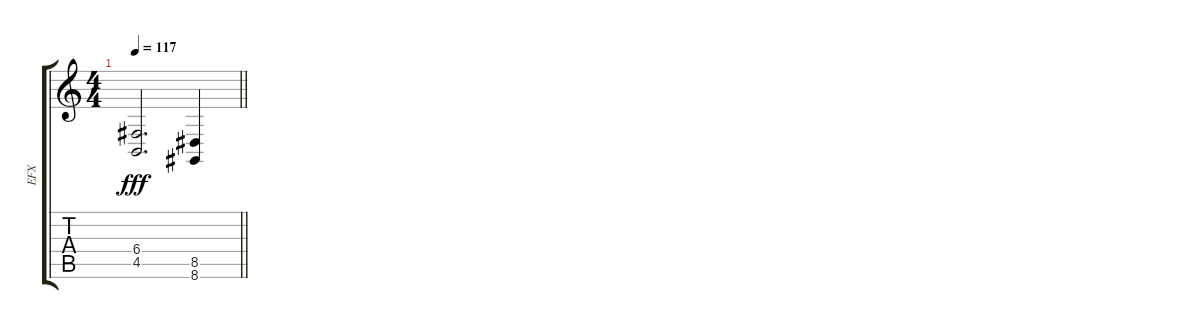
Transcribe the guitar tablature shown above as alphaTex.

\track ("EFX" "EFX") {instrument fx7echoes}
\staff {score tabs}
\tuning (D4 A3 F3 C3 G2 C2) {hide}
\ts (4 4)
\tempo 117
\clef g2
\barLineRight lightlight
\ks c
(6.4 4.5).2{d dy fff} (8.5 8.6).4
